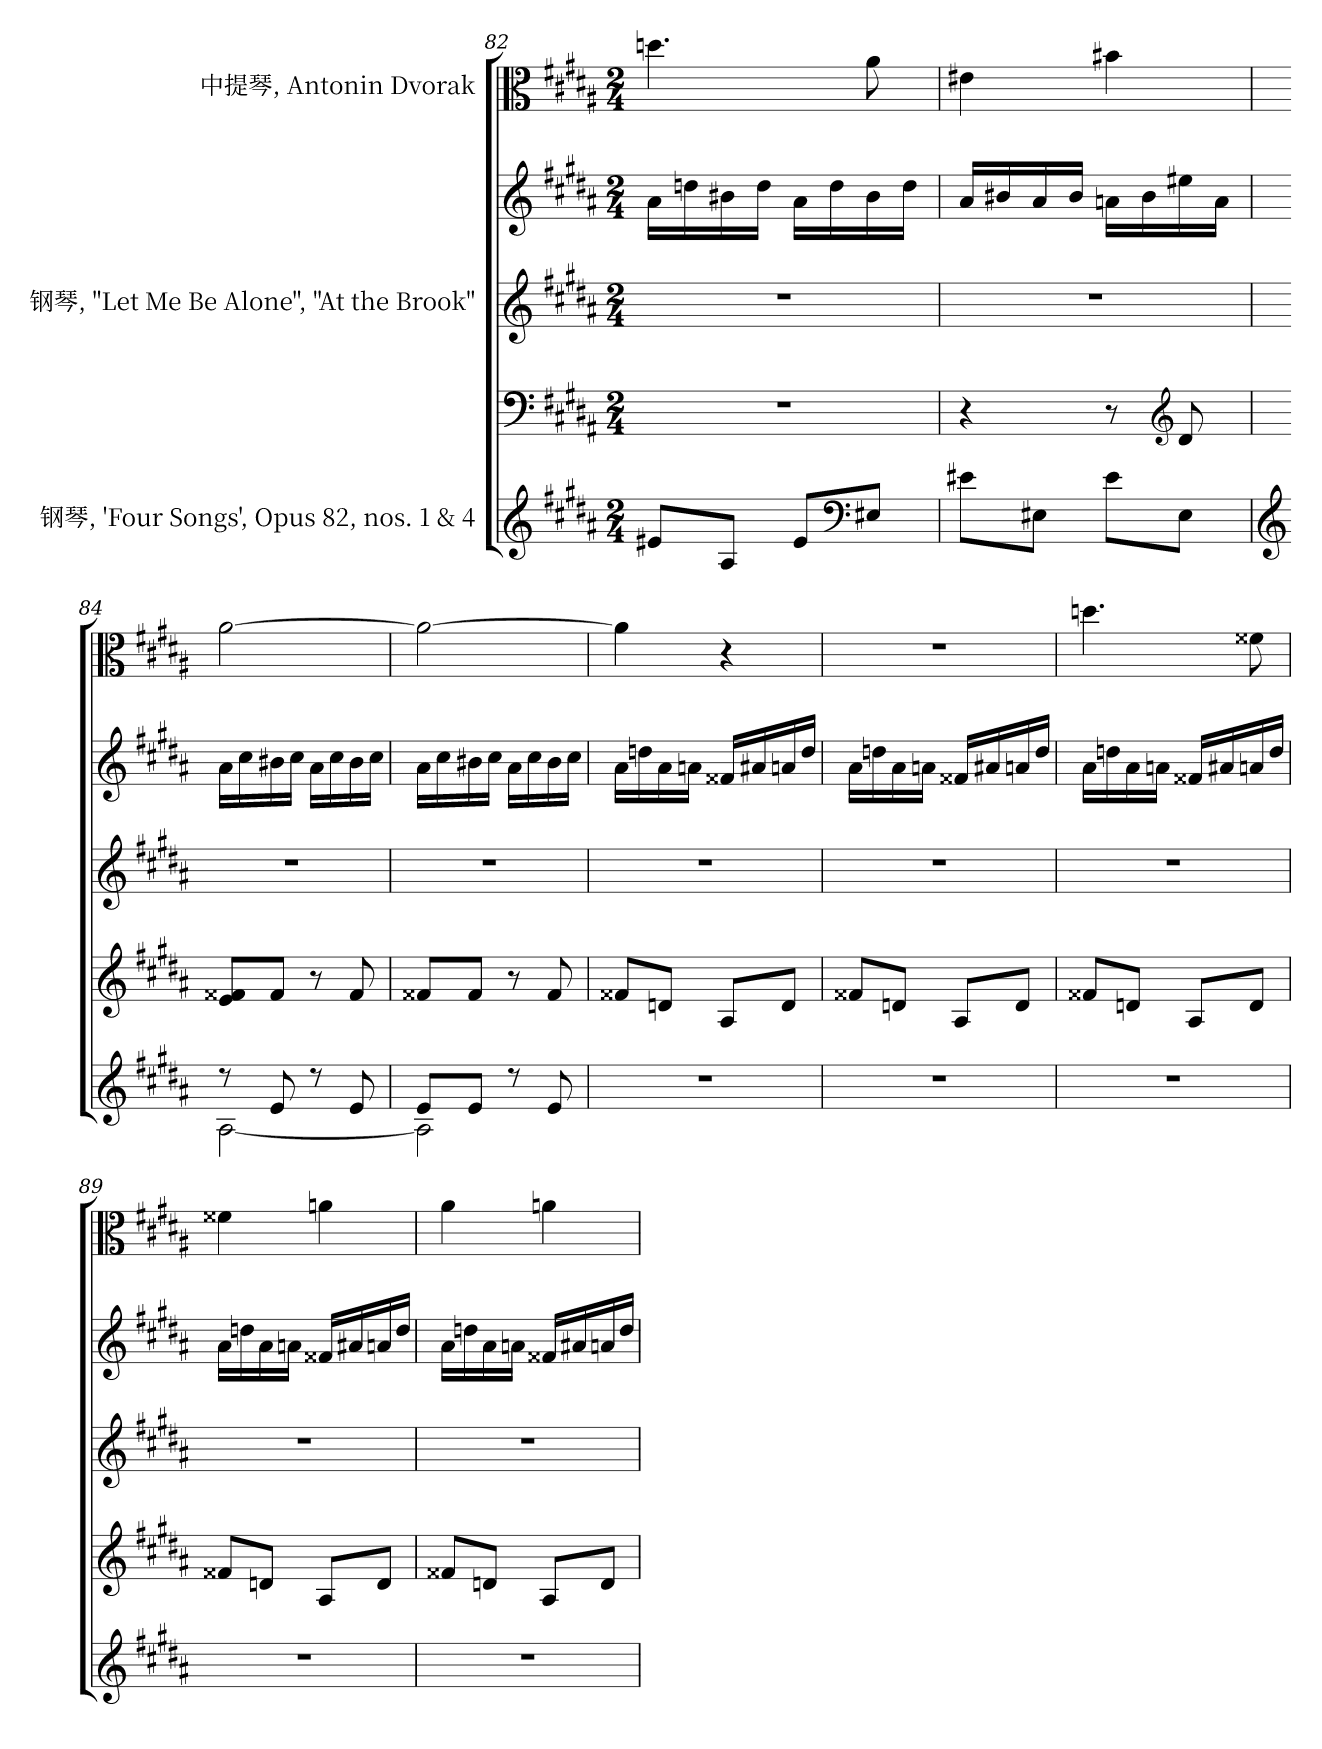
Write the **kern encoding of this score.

**kern	**kern	**kern	**kern	**kern
*part3	*part3	*part2	*part2	*part1
*staff5	*staff4	*staff3	*staff2	*staff1
*I"钢琴,  'Four Songs', Opus 82, nos. 1 &amp; 4	*	*I"钢琴, &quot;Let Me Be Alone&quot;, &quot;At the Brook&quot;	*	*I"中提琴, Antonin Dvorak
*clefG2	*clefF4	*clefG2	*clefG2	*clefC3
*k[f#c#g#d#a#]	*k[f#c#g#d#a#]	*k[f#c#g#d#a#]	*k[f#c#g#d#a#]	*k[f#c#g#d#a#]
*M2/4	*M2/4	*M2/4	*M2/4	*M2/4
=82	=82	=82	=82	=82
8e#X/L	2r	2r	16a#\LL	4.ddn\
.	.	.	16ddn\	.
8A#/J	.	.	16b#X\	.
.	.	.	16dd\JJ	.
8e#/L	.	.	16a#\LL	.
.	.	.	16dd\	.
*clefF4	*	*	*	*
8E#X/J	.	.	16b#\	8a#\
.	.	.	16dd\JJ	.
!!LO:LB:g=z
=83	=83	=83	=83	=83
8e#X\L	4r	2r	16a#/LL	4e#X\
.	.	.	16b#X/	.
8E#X\J	.	.	16a#/	.
.	.	.	16b#/JJ	.
8e#\L	8r	.	16an\LL	4b#X\
.	.	.	16b#\	.
*	*clefG2	*	*	*
8E#\J	8d#/	.	16ee#X\	.
.	.	.	16a\JJ	.
=84	=84	=84	=84	=84
*clefG2	*	*	*	*
*^	*	*	*	*
8r	[2A#\	8e/ 8f##X/L	2r	16a#\LL	[2a#\
.	.	.	.	16cc#\	.
8e/	.	8f##/J	.	16b#X\	.
.	.	.	.	16cc#\JJ	.
8r	.	8r	.	16a#\LL	.
.	.	.	.	16cc#\	.
8e/	.	8f##/	.	16b#\	.
.	.	.	.	16cc#\JJ	.
=85	=85	=85	=85	=85	=85
8e/L	2A#\]	8f##X/L	2r	16a#\LL	2a#\_
.	.	.	.	16cc#\	.
8e/J	.	8f##/J	.	16b#X\	.
.	.	.	.	16cc#\JJ	.
8r	.	8r	.	16a#\LL	.
.	.	.	.	16cc#\	.
8e/	.	8f##/	.	16b#\	.
.	.	.	.	16cc#\JJ	.
*v	*v	*	*	*	*
!!LO:PB:g=z
=86	=86	=86	=86	=86
2r	8f##X/L	2r	16a#\LL	4a#\]
.	.	.	16ddn\	.
.	8dn/J	.	16a#\	.
.	.	.	16an\JJ	.
.	8A#/L	.	16f##X/LL	4r
.	.	.	16a#X/	.
.	8d/J	.	16an/	.
.	.	.	16dd/JJ	.
=87	=87	=87	=87	=87
2r	8f##X/L	2r	16a#\LL	2r
.	.	.	16ddn\	.
.	8dn/J	.	16a#\	.
.	.	.	16an\JJ	.
.	8A#/L	.	16f##X/LL	.
.	.	.	16a#X/	.
.	8d/J	.	16an/	.
.	.	.	16dd/JJ	.
=88	=88	=88	=88	=88
2r	8f##X/L	2r	16a#\LL	4.ddn\
.	.	.	16ddn\	.
.	8dn/J	.	16a#\	.
.	.	.	16an\JJ	.
.	8A#/L	.	16f##X/LL	.
.	.	.	16a#X/	.
.	8d/J	.	16an/	8f##X\
.	.	.	16dd/JJ	.
!!LO:LB:g=z
=89	=89	=89	=89	=89
2r	8f##X/L	2r	16a#\LL	4f##X\
.	.	.	16ddn\	.
.	8dn/J	.	16a#\	.
.	.	.	16an\JJ	.
.	8A#/L	.	16f##X/LL	4an\
.	.	.	16a#X/	.
.	8d/J	.	16an/	.
.	.	.	16dd/JJ	.
=90	=90	=90	=90	=90
2r	8f##X/L	2r	16a#\LL	4a#\
.	.	.	16ddn\	.
.	8dn/J	.	16a#\	.
.	.	.	16an\JJ	.
.	8A#/L	.	16f##X/LL	4an\
.	.	.	16a#X/	.
.	8d/J	.	16an/	.
.	.	.	16dd/JJ	.
=	=	=	=	=
*-	*-	*-	*-	*-
